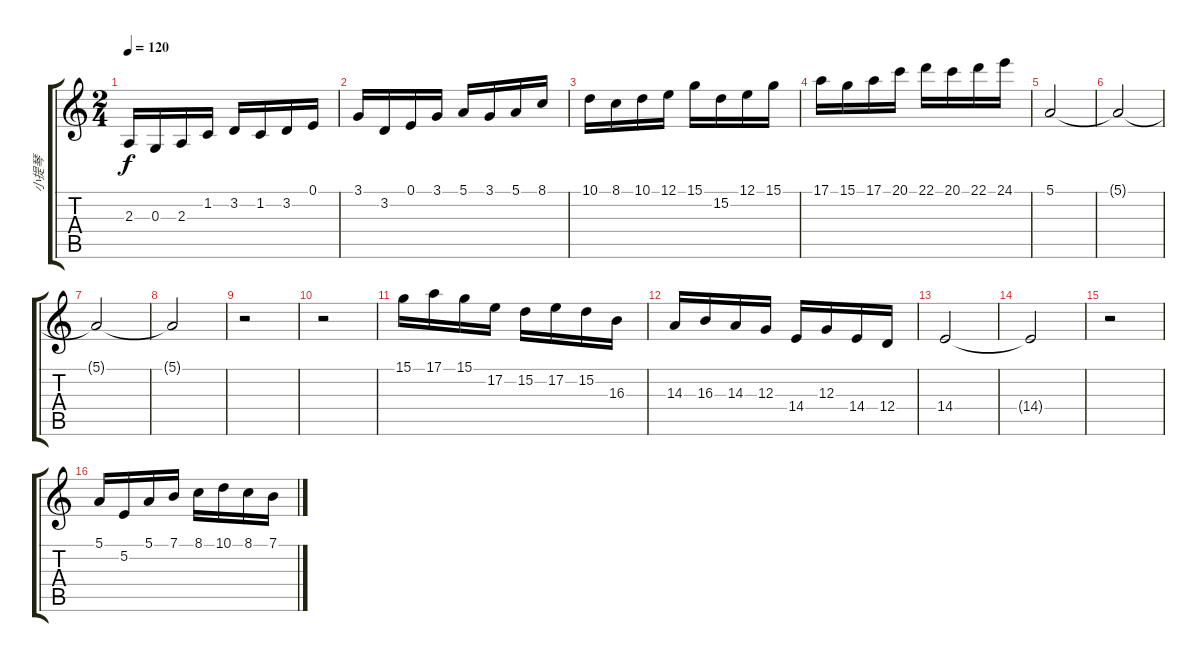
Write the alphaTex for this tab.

\track ("小提琴" "小提琴") {instrument violin}
\staff {score tabs}
\tuning (E4 B3 G3 D3 A2 E2) {hide}
\ts (2 4)
\tempo 120
\clef g2
\ks c
2.3.16{dy f instrument violin} 0.3.16 2.3.16 1.2.16 3.2.16 1.2.16 3.2.16 0.1.16 |
3.1.16 3.2.16 0.1.16 3.1.16 5.1.16 3.1.16 5.1.16 8.1.16 |
10.1.16 8.1.16 10.1.16 12.1.16 15.1.16 15.2.16 12.1.16 15.1.16 |
17.1.16 15.1.16 17.1.16 20.1.16 22.1.16 20.1.16 22.1.16 24.1.16 |
5.1.2{volume 13} |
5.1{t}.2 |
5.1{t}.2 |
5.1{t}.2 |
r.2 |
r.2 |
15.1.16{volume 13} 17.1.16 15.1.16 17.2.16 15.2.16 17.2.16 15.2.16 16.3.16 |
14.3.16 16.3.16 14.3.16 12.3.16 14.4.16 12.3.16 14.4.16 12.4.16 |
14.4.2 |
14.4{t}.2 |
r.2 |
5.1.16 5.2.16 5.1.16 7.1.16 8.1.16 10.1.16 8.1.16 7.1.16
